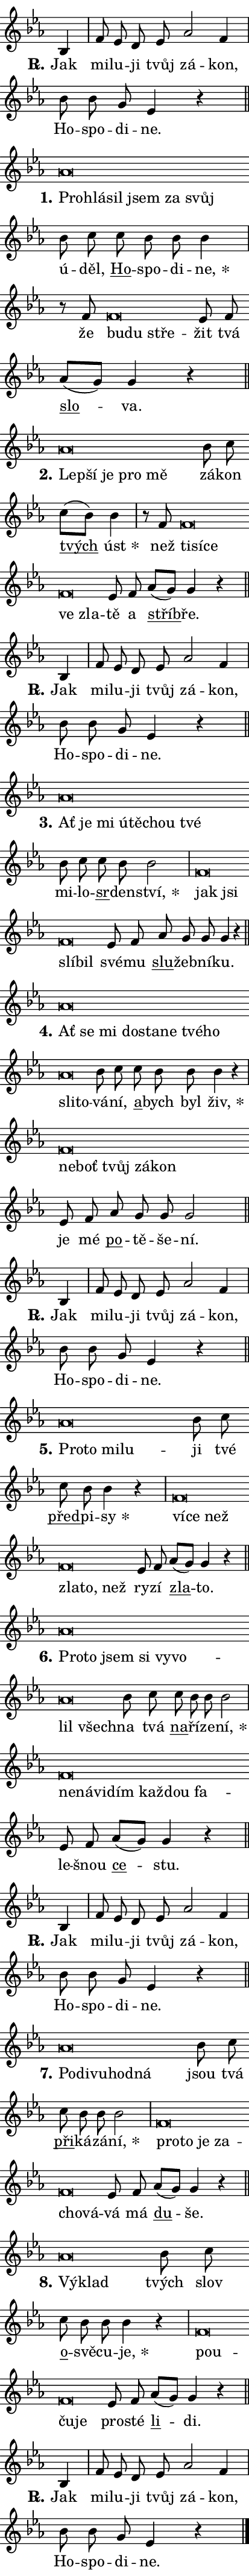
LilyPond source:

\version "2.22.1"
\header { tagline = "" }
\paper {
  indent = 0\cm
  top-margin = 0\cm
  right-margin = 0\cm
  bottom-margin = 0\cm
  left-margin = 0\cm
  paper-width = 7\cm
  page-breaking = #ly:one-page-breaking
  system-system-spacing.basic-distance = #11
  score-system-spacing.basic-distance = #11.3
  ragged-last = ##f
}


%% Author: Thomas Morley
%% https://lists.gnu.org/archive/html/lilypond-user/2020-05/msg00002.html
#(define (line-position grob)
"Returns position of @var[grob} in current system:
   @code{'start}, if at first time-step
   @code{'end}, if at last time-step
   @code{'middle} otherwise
"
  (let* ((col (ly:item-get-column grob))
         (ln (ly:grob-object col 'left-neighbor))
         (rn (ly:grob-object col 'right-neighbor))
         (col-to-check-left (if (ly:grob? ln) ln col))
         (col-to-check-right (if (ly:grob? rn) rn col))
         (break-dir-left
           (and
             (ly:grob-property col-to-check-left 'non-musical #f)
             (ly:item-break-dir col-to-check-left)))
         (break-dir-right
           (and
             (ly:grob-property col-to-check-right 'non-musical #f)
             (ly:item-break-dir col-to-check-right))))
        (cond ((eqv? 1 break-dir-left) 'start)
              ((eqv? -1 break-dir-right) 'end)
              (else 'middle))))

#(define (tranparent-at-line-position vctor)
  (lambda (grob)
  "Relying on @code{line-position} select the relevant enry from @var{vctor}.
Used to determine transparency,"
    (case (line-position grob)
      ((end) (not (vector-ref vctor 0)))
      ((middle) (not (vector-ref vctor 1)))
      ((start) (not (vector-ref vctor 2))))))

noteHeadBreakVisibility =
#(define-music-function (break-visibility)(vector?)
"Makes @code{NoteHead}s transparent relying on @var{break-visibility}"
#{
  \override NoteHead.transparent =
    #(tranparent-at-line-position break-visibility)
#})

#(define delete-ledgers-for-transparent-note-heads
  (lambda (grob)
    "Reads whether a @code{NoteHead} is transparent.
If so this @code{NoteHead} is removed from @code{'note-heads} from
@var{grob}, which is supposed to be @code{LedgerLineSpanner}.
As a result ledgers are not printed for this @code{NoteHead}"
    (let* ((nhds-array (ly:grob-object grob 'note-heads))
           (nhds-list
             (if (ly:grob-array? nhds-array)
                 (ly:grob-array->list nhds-array)
                 '()))
           ;; Relies on the transparent-property being done before
           ;; Staff.LedgerLineSpanner.after-line-breaking is executed.
           ;; This is fragile ...
           (to-keep
             (remove
               (lambda (nhd)
                 (ly:grob-property nhd 'transparent #f))
               nhds-list)))
      ;; TODO find a better method to iterate over grob-arrays, similiar
      ;; to filter/remove etc for lists
      ;; For now rebuilt from scratch
      (set! (ly:grob-object grob 'note-heads)  '())
      (for-each
        (lambda (nhd)
          (ly:pointer-group-interface::add-grob grob 'note-heads nhd))
        to-keep))))

hideNotes = {
  \noteHeadBreakVisibility #begin-of-line-visible
}
unHideNotes = {
  \noteHeadBreakVisibility #all-visible
}

% work-around for resetting accidentals
% https://lilypond.org/doc/v2.23/Documentation/notation/displaying-rhythms#unmetered-music
cadenzaMeasure = {
  \cadenzaOff
  \partial 1024 s1024
  \cadenzaOn
}

#(define-markup-command (accent layout props text) (markup?)
  "Underline accented syllable"
  (interpret-markup layout props
    #{\markup \override #'(offset . 4.3) \underline { #text }#}))

responsum = \markup \concat {
  "R" \hspace #-1.05 \path #0.1 #'((moveto 0 0.07) (lineto 0.9 0.8)) \hspace #0.05 "."
}

\layout {
    \context {
        \Staff
        \remove "Time_signature_engraver"
        \override LedgerLineSpanner.after-line-breaking = #delete-ledgers-for-transparent-note-heads
    }
    \context {
        \Voice {
            \override NoteHead.output-attributes = #'((class . "notehead"))
            \override Hairpin.height = #0.55
        }
    }
    \context {
        \Lyrics {
            \override StanzaNumber.output-attributes = #'((class . "stanzanumber"))
            \override LyricSpace.minimum-distance = #0.9
            \override LyricText.font-name = #"TeX Gyre Schola"
            \override LyricText.font-size = 1
            \override StanzaNumber.font-name = #"TeX Gyre Schola Bold"
            \override StanzaNumber.font-size = 1
        }
    }
}

% magnetic-lyrics.ily
%
%   written by
%     Jean Abou Samra <jean@abou-samra.fr>
%     Werner Lemberg <wl@gnu.org>
%
%   adapted by
%     Jiri Hon <jiri.hon@gmail.com>
%
% Version 2022-Apr-15

% https://www.mail-archive.com/lilypond-user@gnu.org/msg149350.html

#(define (Left_hyphen_pointer_engraver context)
   "Collect syllable-hyphen-syllable occurrences in lyrics and store
them in properties.  This engraver only looks to the left.  For
example, if the lyrics input is @code{foo -- bar}, it does the
following.

@itemize @bullet
@item
Set the @code{text} property of the @code{LyricHyphen} grob between
@q{foo} and @q{bar} to @code{foo}.

@item
Set the @code{left-hyphen} property of the @code{LyricText} grob with
text @q{foo} to the @code{LyricHyphen} grob between @q{foo} and
@q{bar}.
@end itemize

Use this auxiliary engraver in combination with the
@code{lyric-@/text::@/apply-@/magnetic-@/offset!} hook."
   (let ((hyphen #f)
         (text #f))
     (make-engraver
      (acknowledgers
       ((lyric-syllable-interface engraver grob source-engraver)
        (set! text grob)))
      (end-acknowledgers
       ((lyric-hyphen-interface engraver grob source-engraver)
        ;(when (not (grob::has-interface grob 'lyric-space-interface))
          (set! hyphen grob)));)
      ((stop-translation-timestep engraver)
       (when (and text hyphen)
         (ly:grob-set-object! text 'left-hyphen hyphen))
       (set! text #f)
       (set! hyphen #f)))))

#(define (lyric-text::apply-magnetic-offset! grob)
   "If the space between two syllables is less than the value in
property @code{LyricText@/.details@/.squash-threshold}, move the right
syllable to the left so that it gets concatenated with the left
syllable.

Use this function as a hook for
@code{LyricText@/.after-@/line-@/breaking} if the
@code{Left_@/hyphen_@/pointer_@/engraver} is active."
   (let ((hyphen (ly:grob-object grob 'left-hyphen #f)))
     (when hyphen
       (let ((left-text (ly:spanner-bound hyphen LEFT)))
         (when (grob::has-interface left-text 'lyric-syllable-interface)
           (let* ((common (ly:grob-common-refpoint grob left-text X))
                  (this-x-ext (ly:grob-extent grob common X))
                  (left-x-ext
                   (begin
                     ;; Trigger magnetism for left-text.
                     (ly:grob-property left-text 'after-line-breaking)
                     (ly:grob-extent left-text common X)))
                  ;; `delta` is the gap width between two syllables.
                  (delta (- (interval-start this-x-ext)
                            (interval-end left-x-ext)))
                  (details (ly:grob-property grob 'details))
                  (threshold (assoc-get 'squash-threshold details 0.2)))
             (when (< delta threshold)
               (let* (;; We have to manipulate the input text so that
                      ;; ligatures crossing syllable boundaries are not
                      ;; disabled.  For languages based on the Latin
                      ;; script this is essentially a beautification.
                      ;; However, for non-Western scripts it can be a
                      ;; necessity.
                      (lt (ly:grob-property left-text 'text))
                      (rt (ly:grob-property grob 'text))
                      (is-space (grob::has-interface hyphen 'lyric-space-interface))
                      (space (if is-space " " ""))
                      (space-markup (grob-interpret-markup grob " "))
                      (space-size (interval-length (ly:stencil-extent space-markup X)))
                      (extra-delta (if is-space space-size 0))
                      ;; Append new syllable.
                      (ltrt-space (if (and (string? lt) (string? rt))
                                (string-append lt space rt)
                                (make-concat-markup (list lt space rt))))
                      ;; Right-align `ltrt` to the right side.
                      (ltrt-space-markup (grob-interpret-markup
                               grob
                               (make-translate-markup
                                (cons (interval-length this-x-ext) 0)
                                (make-right-align-markup ltrt-space)))))
                 (begin
                   ;; Don't print `left-text`.
                   (ly:grob-set-property! left-text 'stencil #f)
                   ;; Set text and stencil (which holds all collected
                   ;; syllables so far) and shift it to the left.
                   (ly:grob-set-property! grob 'text ltrt-space)
                   (ly:grob-set-property! grob 'stencil ltrt-space-markup)
                   (ly:grob-translate-axis! grob (- (- delta extra-delta)) X))))))))))


#(define (lyric-hyphen::displace-bounds-first grob)
   ;; Make very sure this callback isn't triggered too early.
   (let ((left (ly:spanner-bound grob LEFT))
         (right (ly:spanner-bound grob RIGHT)))
     (ly:grob-property left 'after-line-breaking)
     (ly:grob-property right 'after-line-breaking)
     (ly:lyric-hyphen::print grob)))

squashThreshold = #0.4

\layout {
  \context {
    \Lyrics
    \consists #Left_hyphen_pointer_engraver
    \override LyricText.after-line-breaking =
      #lyric-text::apply-magnetic-offset!
    \override LyricHyphen.stencil = #lyric-hyphen::displace-bounds-first
    \override LyricText.details.squash-threshold = \squashThreshold
    \override LyricHyphen.minimum-distance = 0
    \override LyricHyphen.minimum-length = \squashThreshold
  }
}

squash = \override LyricText.details.squash-threshold = 9999
unSquash = \override LyricText.details.squash-threshold = \squashThreshold

left = \override LyricText.self-alignment-X = #LEFT
unLeft = \revert LyricText.self-alignment-X

starOffset = #(lambda (grob) 
                (let ((x_offset (ly:self-alignment-interface::aligned-on-x-parent grob)))
                  (if (= x_offset 0) 0 (+ x_offset 1.2))))

star = #(define-music-function (syllable)(string?)
"Append star separator at the end of a syllable"
#{
  \once \override LyricText.X-offset = #starOffset
  \lyricmode { \markup {
    #syllable
    \override #'((font-name . "TeX Gyre Schola Bold")) \hspace #0.2 \lower #0.65 \larger "*"
  } }
#})

starAccent = #(define-music-function (syllable)(string?)
"Append star separator at the end of a syllable and make accent"
#{
  \once \override LyricText.X-offset = #starOffset
  \lyricmode { \markup {
    \accent #syllable
    \override #'((font-name . "TeX Gyre Schola Bold")) \hspace #0.2 \lower #0.65 \larger "*"
  } }
#})

breath = #(define-music-function (syllable)(string?)
"Append breathing indicator at the end of a syllable"
#{
  \lyricmode { \markup { #syllable "+" } }
#})

optionalBreath = #(define-music-function (syllable)(string?)
"Append optional breathing indicator at the end of a syllable"
#{
  \lyricmode { \markup { #syllable "(+)" } }
#})


\score {
    <<
        \new Voice = "melody" { \cadenzaOn \key es \major \relative { bes4 \cadenzaMeasure \bar "|" f'8 es d es as2 f4 \cadenzaMeasure \bar "|" bes8 bes g es4 r \cadenzaMeasure \bar "||" \break } }
        \new Lyrics \lyricsto "melody" { \lyricmode { \set stanza = \responsum
Jak mi -- lu -- ji tvůj zá -- kon, Ho -- spo -- di -- ne. } }
    >>
    \layout {}
}

\score {
    <<
        \new Voice = "melody" { \cadenzaOn \key es \major \relative { as'\breve*1/16 \hideNotes \breve*1/16 \bar "" \breve*1/16 \bar "" \breve*1/16 \bar "" \breve*1/16 \breve*1/16 \bar "" \unHideNotes bes8 c \bar "" c bes bes bes4 \cadenzaMeasure \bar "|" r8 f8 f\breve*1/16 \hideNotes \breve*1/16 \breve*1/16 \bar "" \unHideNotes es8 f \bar "" as[( g)] g4 r \cadenzaMeasure \bar "||" \break } }
        \new Lyrics \lyricsto "melody" { \lyricmode { \set stanza = "1."
\left Pro -- \squash hlá -- sil jsem za svůj \unLeft \unSquash ú -- děl, \markup \accent Ho -- spo -- di -- \star ne, že \left bu -- \squash du stře -- \unLeft \unSquash žit tvá \markup \accent slo -- va. } }
    >>
    \layout {}
}

\score {
    <<
        \new Voice = "melody" { \cadenzaOn \key es \major \relative { as'\breve*1/16 \hideNotes \breve*1/16 \bar "" \breve*1/16 \bar "" \breve*1/16 \breve*1/16 \bar "" \unHideNotes bes8 c \bar "" c[( bes)] bes4 \cadenzaMeasure \bar "|" r8 f8 f\breve*1/16 \hideNotes \breve*1/16 \bar "" \breve*1/16 \bar "" \breve*1/16 \breve*1/16 \bar "" \unHideNotes es8 f \bar "" as[( g)] g4 r \cadenzaMeasure \bar "||" \break } }
        \new Lyrics \lyricsto "melody" { \lyricmode { \set stanza = "2."
\left Lep -- \squash ší je pro mě \unLeft \unSquash zá -- kon \markup \accent tvých \star úst než \left ti -- \squash sí -- ce ve zla -- \unLeft \unSquash tě a \markup \accent stříb -- ře. } }
    >>
    \layout {}
}

\score {
    <<
        \new Voice = "melody" { \cadenzaOn \key es \major \relative { bes4 \cadenzaMeasure \bar "|" f'8 es d es as2 f4 \cadenzaMeasure \bar "|" bes8 bes g es4 r \cadenzaMeasure \bar "||" \break } }
        \new Lyrics \lyricsto "melody" { \lyricmode { \set stanza = \responsum
Jak mi -- lu -- ji tvůj zá -- kon, Ho -- spo -- di -- ne. } }
    >>
    \layout {}
}

\score {
    <<
        \new Voice = "melody" { \cadenzaOn \key es \major \relative { as'\breve*1/16 \hideNotes \breve*1/16 \bar "" \breve*1/16 \bar "" \breve*1/16 \bar "" \breve*1/16 \bar "" \breve*1/16 \breve*1/16 \bar "" \unHideNotes bes8 c \bar "" c bes bes2 \cadenzaMeasure \bar "|" f\breve*1/16 \hideNotes \breve*1/16 \bar "" \breve*1/16 \breve*1/16 \bar "" \unHideNotes es8 f \bar "" as g g g4 r \cadenzaMeasure \bar "||" \break } }
        \new Lyrics \lyricsto "melody" { \lyricmode { \set stanza = "3."
\left Ať \squash je mi ú -- tě -- chou tvé \unLeft \unSquash mi -- lo -- \markup \accent sr -- den -- \star ství, \left jak \squash jsi slí -- bil \unLeft \unSquash své -- mu \markup \accent slu -- žeb -- ní -- ku. } }
    >>
    \layout {}
}

\score {
    <<
        \new Voice = "melody" { \cadenzaOn \key es \major \relative { as'\breve*1/16 \hideNotes \breve*1/16 \bar "" \breve*1/16 \bar "" \breve*1/16 \bar "" \breve*1/16 \bar "" \breve*1/16 \bar "" \breve*1/16 \bar "" \breve*1/16 \bar "" \breve*1/16 \breve*1/16 \bar "" \unHideNotes bes8 c \bar "" c bes bes bes4 r \cadenzaMeasure \bar "|" f\breve*1/16 \hideNotes \breve*1/16 \bar "" \breve*1/16 \bar "" \breve*1/16 \breve*1/16 \bar "" \unHideNotes es8 f \bar "" as g g g2 \cadenzaMeasure \bar "||" \break } }
        \new Lyrics \lyricsto "melody" { \lyricmode { \set stanza = "4."
\left Ať \squash se mi do -- sta -- ne tvé -- ho sli -- to -- \unLeft \unSquash vá -- ní, \markup \accent a -- bych byl \star živ, \left ne -- \squash boť tvůj zá -- kon \unLeft \unSquash je mé \markup \accent po -- tě -- še -- ní. } }
    >>
    \layout {}
}

\score {
    <<
        \new Voice = "melody" { \cadenzaOn \key es \major \relative { bes4 \cadenzaMeasure \bar "|" f'8 es d es as2 f4 \cadenzaMeasure \bar "|" bes8 bes g es4 r \cadenzaMeasure \bar "||" \break } }
        \new Lyrics \lyricsto "melody" { \lyricmode { \set stanza = \responsum
Jak mi -- lu -- ji tvůj zá -- kon, Ho -- spo -- di -- ne. } }
    >>
    \layout {}
}

\score {
    <<
        \new Voice = "melody" { \cadenzaOn \key es \major \relative { as'\breve*1/16 \hideNotes \breve*1/16 \bar "" \breve*1/16 \breve*1/16 \bar "" \unHideNotes bes8 c \bar "" c bes bes4 r \cadenzaMeasure \bar "|" f\breve*1/16 \hideNotes \breve*1/16 \bar "" \breve*1/16 \bar "" \breve*1/16 \bar "" \breve*1/16 \breve*1/16 \bar "" \unHideNotes es8 f \bar "" as[( g)] g4 r \cadenzaMeasure \bar "||" \break } }
        \new Lyrics \lyricsto "melody" { \lyricmode { \set stanza = "5."
\left Pro -- \squash to mi -- lu -- \unLeft \unSquash ji tvé \markup \accent před -- pi -- \star sy \left ví -- \squash ce než zla -- to, než \unLeft \unSquash ry -- zí \markup \accent zla -- to. } }
    >>
    \layout {}
}

\score {
    <<
        \new Voice = "melody" { \cadenzaOn \key es \major \relative { as'\breve*1/16 \hideNotes \breve*1/16 \bar "" \breve*1/16 \bar "" \breve*1/16 \bar "" \breve*1/16 \bar "" \breve*1/16 \bar "" \breve*1/16 \breve*1/16 \bar "" \unHideNotes bes8 c \bar "" c bes bes bes2 \cadenzaMeasure \bar "|" f\breve*1/16 \hideNotes \breve*1/16 \bar "" \breve*1/16 \bar "" \breve*1/16 \bar "" \breve*1/16 \bar "" \breve*1/16 \breve*1/16 \bar "" \unHideNotes es8 f \bar "" as[( g)] g4 r \cadenzaMeasure \bar "||" \break } }
        \new Lyrics \lyricsto "melody" { \lyricmode { \set stanza = "6."
\left Pro -- \squash to jsem si vy -- vo -- lil všech -- \unLeft \unSquash na tvá \markup \accent na -- ří -- ze -- \star ní, \left ne -- \squash ná -- vi -- dím kaž -- dou fa -- \unLeft \unSquash le -- šnou \markup \accent ce -- stu. } }
    >>
    \layout {}
}

\score {
    <<
        \new Voice = "melody" { \cadenzaOn \key es \major \relative { bes4 \cadenzaMeasure \bar "|" f'8 es d es as2 f4 \cadenzaMeasure \bar "|" bes8 bes g es4 r \cadenzaMeasure \bar "||" \break } }
        \new Lyrics \lyricsto "melody" { \lyricmode { \set stanza = \responsum
Jak mi -- lu -- ji tvůj zá -- kon, Ho -- spo -- di -- ne. } }
    >>
    \layout {}
}

\score {
    <<
        \new Voice = "melody" { \cadenzaOn \key es \major \relative { as'\breve*1/16 \hideNotes \breve*1/16 \bar "" \breve*1/16 \bar "" \breve*1/16 \breve*1/16 \bar "" \unHideNotes bes8 c \bar "" c bes bes bes2 \cadenzaMeasure \bar "|" f\breve*1/16 \hideNotes \breve*1/16 \bar "" \breve*1/16 \bar "" \breve*1/16 \bar "" \breve*1/16 \breve*1/16 \bar "" \unHideNotes es8 f \bar "" as[( g)] g4 r \cadenzaMeasure \bar "||" \break } }
        \new Lyrics \lyricsto "melody" { \lyricmode { \set stanza = "7."
\left Po -- \squash di -- vu -- hod -- ná \unLeft \unSquash jsou tvá \markup \accent při -- ká -- zá -- \star ní, \left pro -- \squash to je za -- cho -- vá -- \unLeft \unSquash vá má \markup \accent du -- še. } }
    >>
    \layout {}
}

\score {
    <<
        \new Voice = "melody" { \cadenzaOn \key es \major \relative { as'\breve*1/16 \hideNotes \breve*1/16 \bar "" \unHideNotes bes8 c \bar "" c bes bes bes4 r \cadenzaMeasure \bar "|" f\breve*1/16 \hideNotes \breve*1/16 \bar "" \breve*1/16 \breve*1/16 \bar "" \unHideNotes es8 f \bar "" as[( g)] g4 r \cadenzaMeasure \bar "||" \break } }
        \new Lyrics \lyricsto "melody" { \lyricmode { \set stanza = "8."
\left Vý -- \squash klad \unLeft \unSquash tvých slov \markup \accent o -- svě -- cu -- \star je, \left po -- \squash u -- ču -- je \unLeft \unSquash pro -- sté \markup \accent li -- di. } }
    >>
    \layout {}
}

\score {
    <<
        \new Voice = "melody" { \cadenzaOn \key es \major \relative { bes4 \cadenzaMeasure \bar "|" f'8 es d es as2 f4 \cadenzaMeasure \bar "|" bes8 bes g es4 r \cadenzaMeasure \bar "||" \break } \bar "|." }
        \new Lyrics \lyricsto "melody" { \lyricmode { \set stanza = \responsum
Jak mi -- lu -- ji tvůj zá -- kon, Ho -- spo -- di -- ne. } }
    >>
    \layout {}
}
